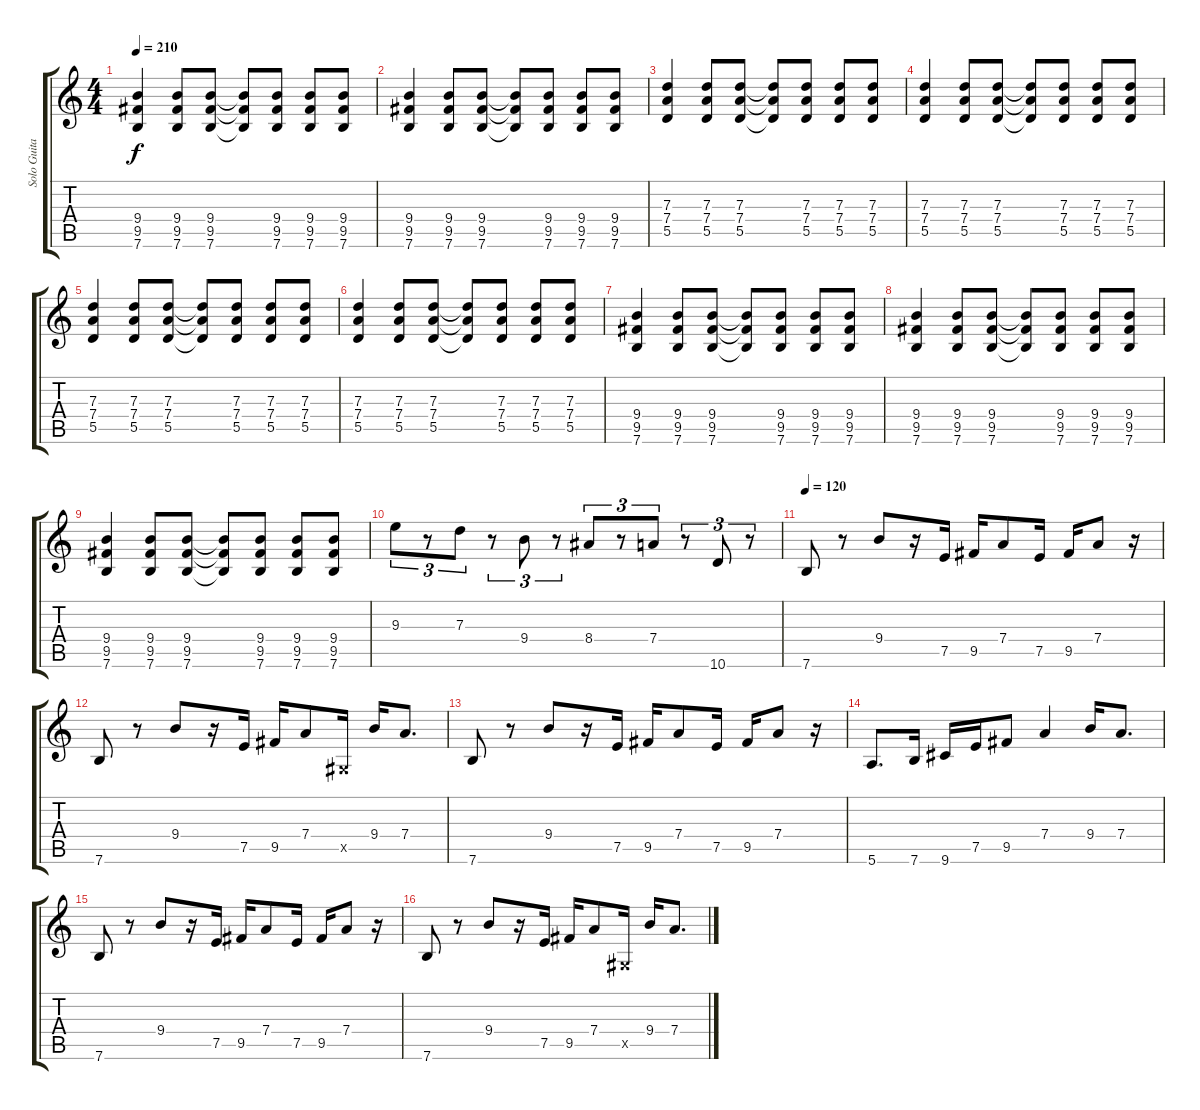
\track ("Solo Guitar" "Solo Guita") {instrument overdrivenguitar}
\staff {score tabs}
\tuning (E4 B3 G3 D3 A2 E2) {hide}
\ts (4 4)
\tempo 210
\clef g2
\ks c
(9.4 9.5 7.6).4{dy f} (9.4 9.5 7.6).8 (9.4 9.5 7.6).8 (9.4{t} 9.5{t} 7.6{t}).8 (9.4 9.5 7.6).8 (9.4 9.5 7.6).8 (9.4 9.5 7.6).8 |
(9.4 9.5 7.6).4 (9.4 9.5 7.6).8 (9.4 9.5 7.6).8 (9.4{t} 9.5{t} 7.6{t}).8 (9.4 9.5 7.6).8 (9.4 9.5 7.6).8 (9.4 9.5 7.6).8 |
(7.3 7.4 5.5).4 (7.3 7.4 5.5).8 (7.3 7.4 5.5).8 (7.3{t} 7.4{t} 5.5{t}).8 (7.3 7.4 5.5).8 (7.3 7.4 5.5).8 (7.3 7.4 5.5).8 |
(7.3 7.4 5.5).4 (7.3 7.4 5.5).8 (7.3 7.4 5.5).8 (7.3{t} 7.4{t} 5.5{t}).8 (7.3 7.4 5.5).8 (7.3 7.4 5.5).8 (7.3 7.4 5.5).8 |
(7.3 7.4 5.5).4 (7.3 7.4 5.5).8 (7.3 7.4 5.5).8 (7.3{t} 7.4{t} 5.5{t}).8 (7.3 7.4 5.5).8 (7.3 7.4 5.5).8 (7.3 7.4 5.5).8 |
(7.3 7.4 5.5).4 (7.3 7.4 5.5).8 (7.3 7.4 5.5).8 (7.3{t} 7.4{t} 5.5{t}).8 (7.3 7.4 5.5).8 (7.3 7.4 5.5).8 (7.3 7.4 5.5).8 |
(9.4 9.5 7.6).4 (9.4 9.5 7.6).8 (9.4 9.5 7.6).8 (9.4{t} 9.5{t} 7.6{t}).8 (9.4 9.5 7.6).8 (9.4 9.5 7.6).8 (9.4 9.5 7.6).8 |
(9.4 9.5 7.6).4 (9.4 9.5 7.6).8 (9.4 9.5 7.6).8 (9.4{t} 9.5{t} 7.6{t}).8 (9.4 9.5 7.6).8 (9.4 9.5 7.6).8 (9.4 9.5 7.6).8 |
(9.4 9.5 7.6).4 (9.4 9.5 7.6).8 (9.4 9.5 7.6).8 (9.4{t} 9.5{t} 7.6{t}).8 (9.4 9.5 7.6).8 (9.4 9.5 7.6).8 (9.4 9.5 7.6).8 |
9.3.8{tu (3 2)} r.8{tu (3 2)} 7.3.8{tu (3 2)} r.8{tu (3 2)} 9.4.8{tu (3 2)} r.8{tu (3 2)} 8.4.8{tu (3 2)} r.8{tu (3 2)} 7.4.8{tu (3 2)} r.8{tu (3 2)} 10.6.8{tu (3 2)} r.8{tu (3 2)} |
\tempo 120
7.6.8 r.8 9.4.8 r.16 7.5.16 9.5.16 7.4.8 7.5.16 9.5.16 7.4.8 r.16 |
7.6.8 r.8 9.4.8 r.16 7.5.16 9.5.16 7.4.8 -1.5{x}.16 9.4.16 7.4.8{d} |
7.6.8 r.8 9.4.8 r.16 7.5.16 9.5.16 7.4.8 7.5.16 9.5.16 7.4.8 r.16 |
5.6.8{d} 7.6.16 9.6.16 7.5.16 9.5.8 7.4.4 9.4.16 7.4.8{d} |
7.6.8 r.8 9.4.8 r.16 7.5.16 9.5.16 7.4.8 7.5.16 9.5.16 7.4.8 r.16 |
7.6.8 r.8 9.4.8 r.16 7.5.16 9.5.16 7.4.8 -1.5{x}.16 9.4.16 7.4.8{d}
